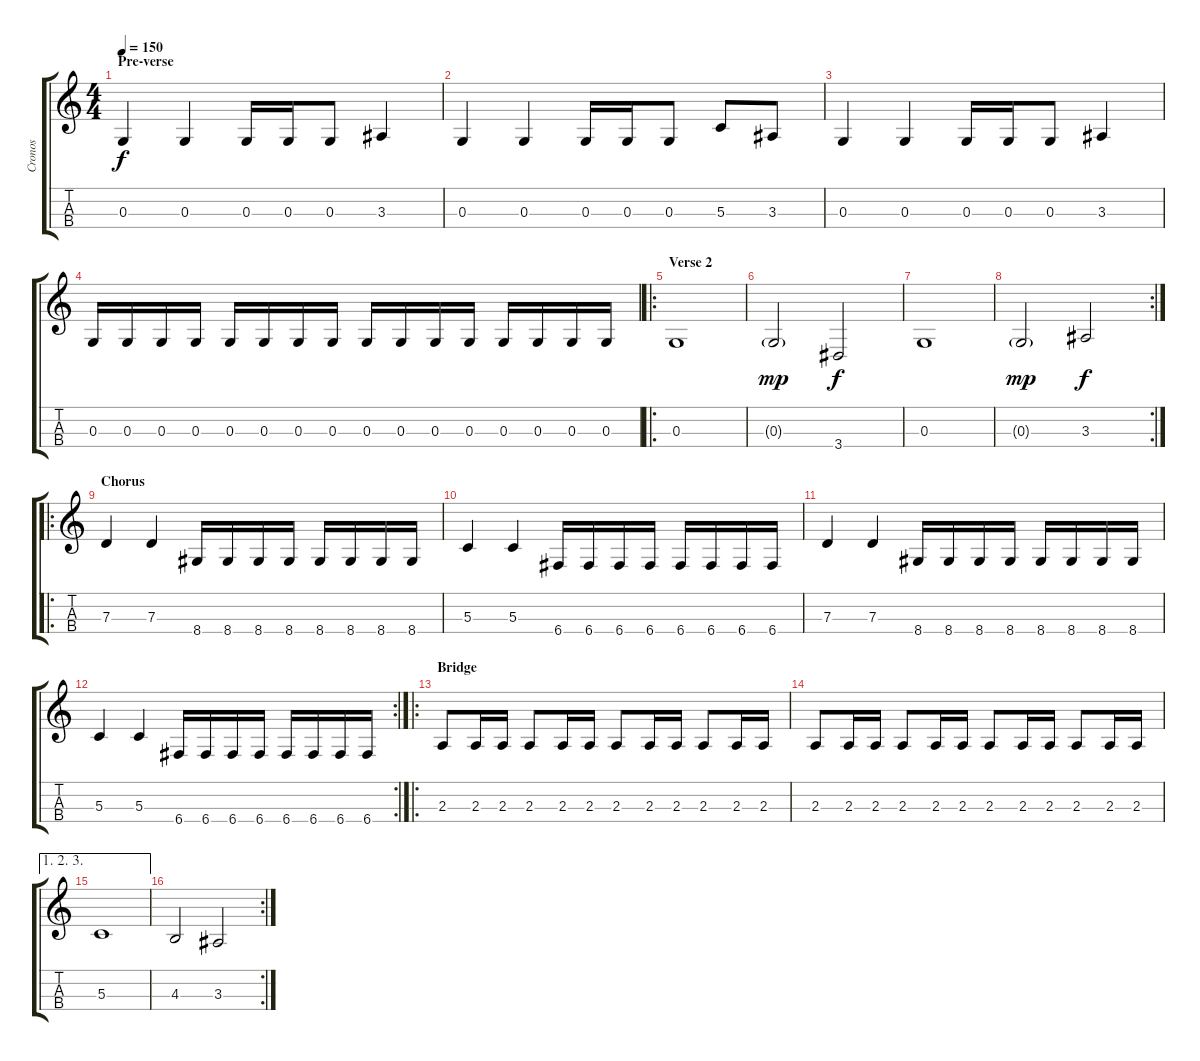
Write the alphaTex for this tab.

\track ("Cronos" "Cronos") {instrument electricbasspick}
\staff {score tabs}
\tuning (G3 C3 G2 C2) {hide}
\ts (4 4)
\section ("" "Pre-verse")
\tempo 150
\clef g2
\ks c
0.3.4{dy f} 0.3.4 0.3.16 0.3.16 0.3.8 3.3.4 |
0.3.4 0.3.4 0.3.16 0.3.16 0.3.8 5.3.8 3.3.8 |
0.3.4 0.3.4 0.3.16 0.3.16 0.3.8 3.3.4 |
0.3.16 0.3.16 0.3.16 0.3.16 0.3.16 0.3.16 0.3.16 0.3.16 0.3.16 0.3.16 0.3.16 0.3.16 0.3.16 0.3.16 0.3.16 0.3.16 |
\ro
\section ("" "Verse 2")
0.3.1 |
0.3{g}.2{dy mp} 3.4.2{dy f} |
0.3.1 |
\rc 2
0.3{g}.2{dy mp} 3.3.2{dy f} |
\ro
\section ("" "Chorus")
7.3.4 7.3.4 8.4.16 8.4.16 8.4.16 8.4.16 8.4.16 8.4.16 8.4.16 8.4.16 |
5.3.4 5.3.4 6.4.16 6.4.16 6.4.16 6.4.16 6.4.16 6.4.16 6.4.16 6.4.16 |
7.3.4 7.3.4 8.4.16 8.4.16 8.4.16 8.4.16 8.4.16 8.4.16 8.4.16 8.4.16 |
\rc 2
5.3.4 5.3.4 6.4.16 6.4.16 6.4.16 6.4.16 6.4.16 6.4.16 6.4.16 6.4.16 |
\ro
\section ("" "Bridge")
2.3.8 2.3.16 2.3.16 2.3.8 2.3.16 2.3.16 2.3.8 2.3.16 2.3.16 2.3.8 2.3.16 2.3.16 |
2.3.8 2.3.16 2.3.16 2.3.8 2.3.16 2.3.16 2.3.8 2.3.16 2.3.16 2.3.8 2.3.16 2.3.16 |
\ae (1 2 3)
5.3.1 |
\rc 2
4.3.2 3.3.2
